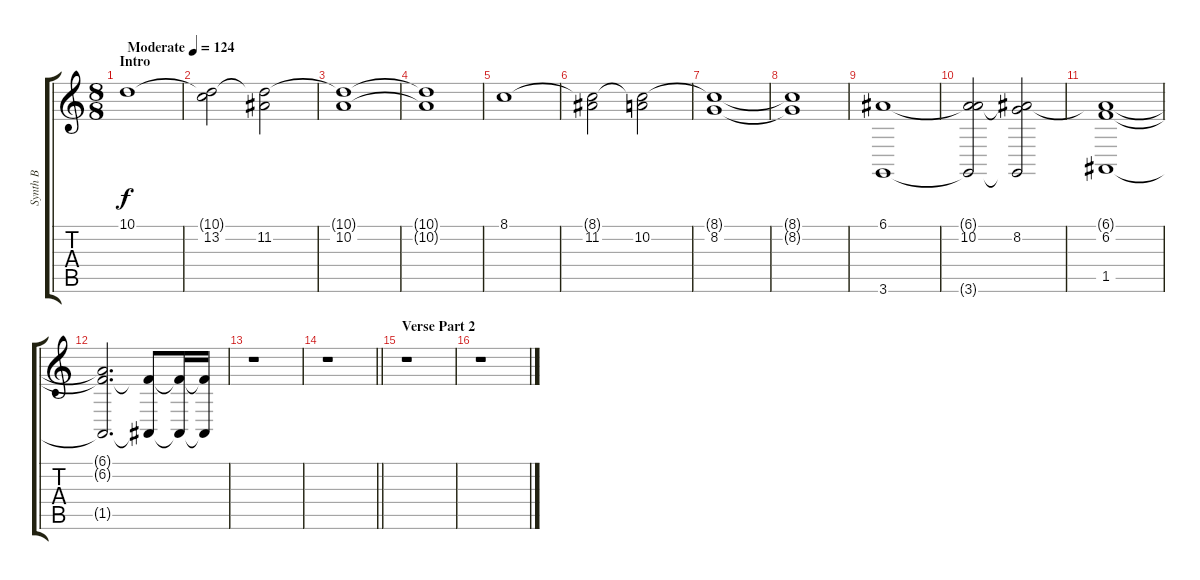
\track ("Synth B" "Synth B") {instrument lead2sawtooth}
\staff {score tabs}
\tuning (E4 B3 G3 D3 A2 E2) {hide}
\ts (8 8)
\section ("" "Intro")
\tempo (124 "Moderate")
\clef g2
\ks c
10.1.1{dy f instrument lead2sawtooth} |
(10.1{t} 13.2).2 (10.1{t} 11.2).2 |
(10.1{t} 10.2).1 |
(10.1{t} 10.2{t}).1 |
8.1.1 |
(8.1{t} 11.2).2 (8.1{t} 10.2).2 |
(8.1{t} 8.2).1 |
(8.1{t} 8.2{t}).1 |
(6.1 3.6).1 |
(6.1{t} 10.2 3.6{t}).2 (6.1{t} 8.2 3.6{t}).2 |
(6.1{t} 6.2 1.5).1 |
(6.1{t} 6.2{t} 1.5{t}).2{d} (6.2{t} 1.5{t}).8 (6.2{t} 1.5{t}).16 (6.2{t} 1.5{t}).16 |
r.1 |
\barLineRight lightlight
r.1 |
\section ("" "Verse Part 2")
r.1 |
r.1
